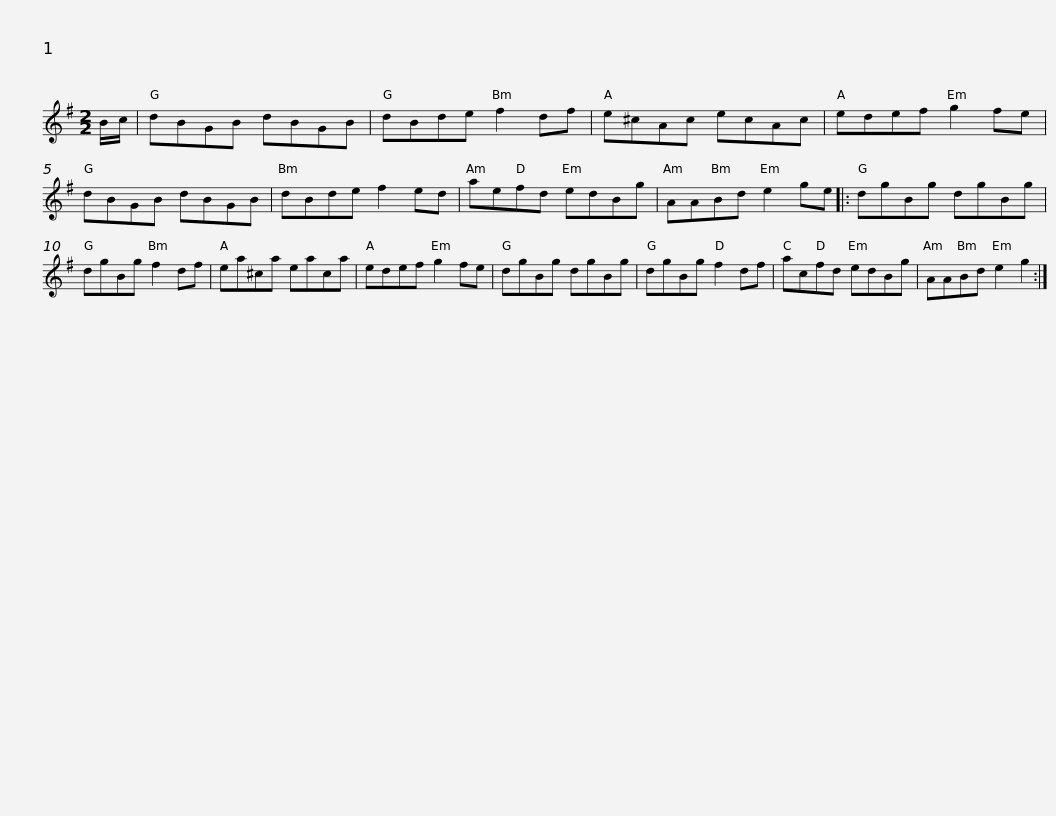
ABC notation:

X:1
L:1/8
M:2/2
I:linebreak $
K:G
V:1 treble
V:1
 B/c/ | dBGB dBGB | dBde f2 df | e^cAc ecAc | edef g2 fe | %5
 dBGB dBGB |$ dBde f2 ed | aefd edBg | AABd e2 ge |: dgBg dgBg | %10
 dgBg f2 df |$ ea^ca eaca | edef g2 fe | dgBg dgBg | dgBg f2 df | %15
 acfd edBg |$ AABd e2 g2 :| %17
